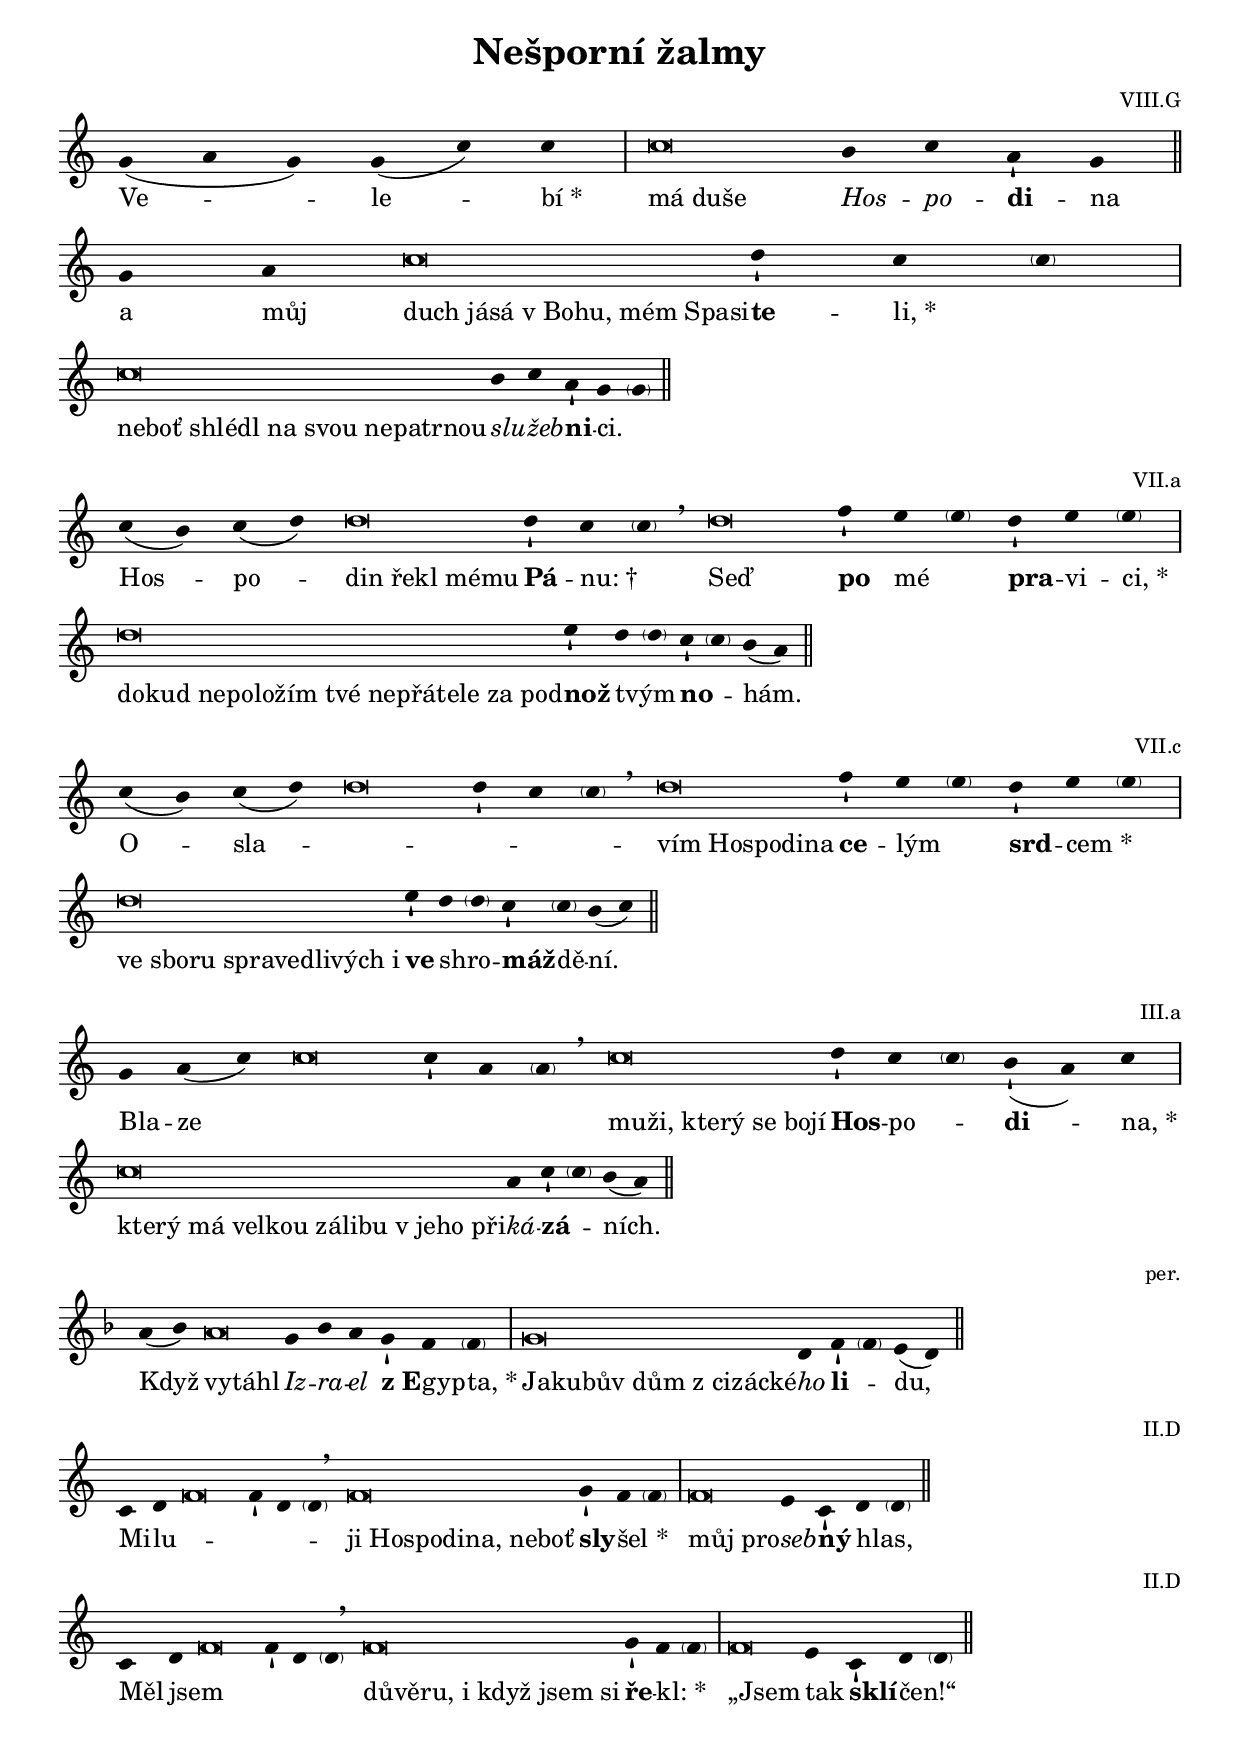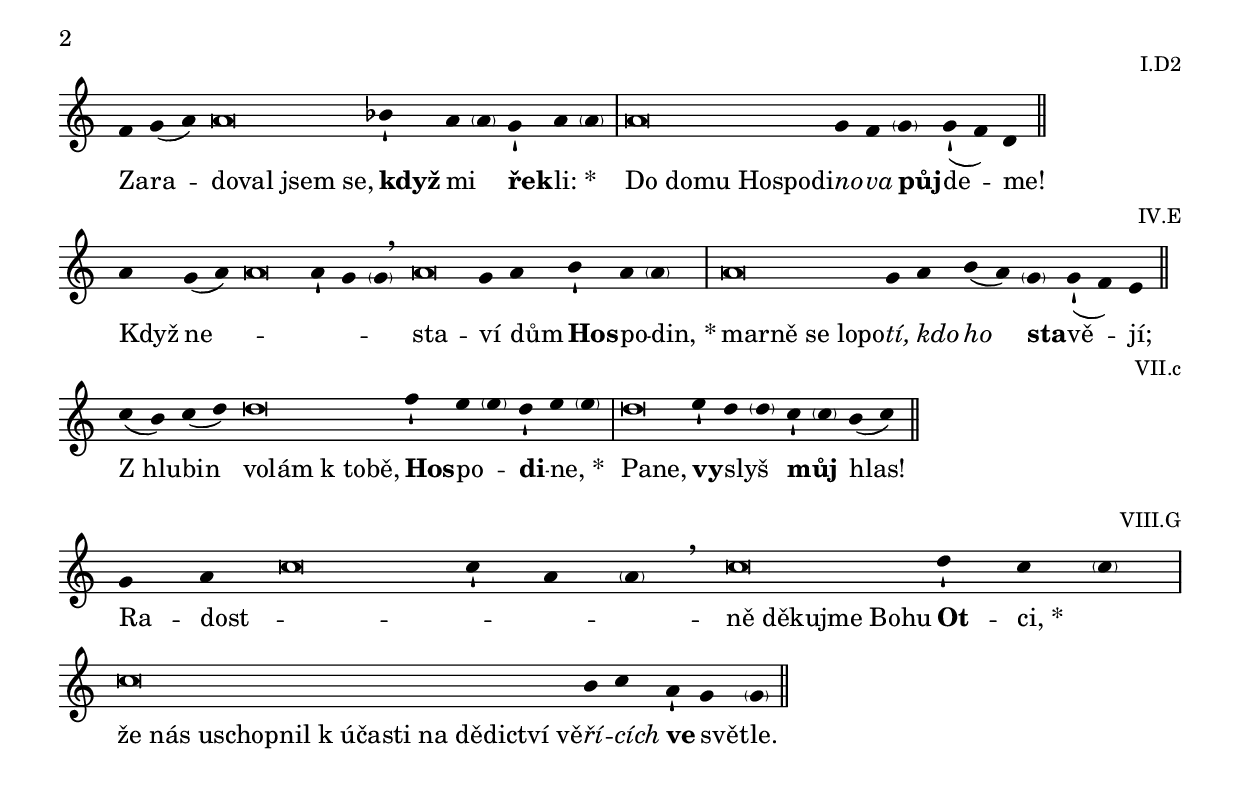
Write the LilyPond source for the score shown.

\version "2.15.37"

\header {
  title = "Nešporní žalmy"
}

\include "spolecne_nespory.ly"

\score {
  \relative c'' {
    \choralniRezim
    g4( a g) g( c) c \barMax
    c\breve b4 c a-| g \barFinalis \break
    g4 a c\breve d4-| c \parenthesize c \barMax
    c\breve b4 c a-| g \parenthesize g \barFinalis
  }
  \addlyrics {
    Ve -- le -- bí_*
    "má duše" \li Hos -- po -- \ln \lb di -- \ln na
    a můj "duch jásá v Bohu, mém Spasi" -- \lb te -- \ln li,_* \skip 1
    "neboť shlédl na svou nepatrnou" \li slu -- žeb -- \ln \lb ni -- \ln ci.
  } 
  \header {
    quiddd = "Magnificat"
    modus = "VIII"
    differentia = "G" 
    psalmus = ""
    id = "magnificat"
    piece = \markup {\sestavTitulek}
  }
}

\score {
  \relative c'' {
    \choralniRezim
    c4( b) c( d) d\breve d4-| c \parenthesize c \barMin 
    d\breve f4-| e \parenthesize e d-| e \parenthesize e \barMax
    d\breve e4-| d \parenthesize d c-| \parenthesize c b( a) \barFinalis
  }
  \addlyrics {
    Hos -- po -- "din řekl mému" \lb Pá -- \ln \markup{nu: \Dagger} \skip 1
    Seď \lb po \ln mé \skip 1 \lb pra -- \ln vi -- ci,_*
    "dokud nepoložím tvé nepřátele za pod" -- \lb nož \ln tvým \skip 1 \lb no -- \ln \skip 1 hám.
  }
  \header {
    quiddd = "Žalm 110"
    modus = "VII"
    differentia = "a" 
    psalmus = ""
    id = "z110"
    piece = \markup {\sestavTitulek}
  }
}  

\score {
  \relative c'' {
    \choralniRezim
    c4( b) c( d) d\breve d4-| c \parenthesize c \barMin 
    d\breve f4-| e \parenthesize e d-| e \parenthesize e \barMax
    d\breve e4-| d \parenthesize d c-| \parenthesize c b( c) \barFinalis
  }
  \addlyrics {
    O -- sla -- \skip 1 \skip 1 \skip 1 \skip 1 "vím Hospodina" \lb ce -- \ln lým \skip 1 \lb srd -- \ln cem_* \skip 1
    "ve sboru spravedlivých i" \lb ve \ln shro -- \lb \skip 1 máž -- \ln dě -- ní.	
  } 
  \header {
    quiddd = "Žalm "
    modus = "VII"
    differentia = "c" 
    psalmus = ""
    id = "z111"
    piece = \markup {\sestavTitulek}
  }
}

\score {
  \relative c'' {
    \choralniRezim
    g4 a( c) c\breve c4-| a \parenthesize a \barMin
    c\breve d4-| c \parenthesize c b(-| a) c \barMax
    c\breve a4 c-| \parenthesize c b( a) \barFinalis
  }
  \addlyrics {
    Bla -- ze \skip 1 \skip 1 \skip 1 \skip 1 "muži, který se bojí" \lb Hos -- \ln po -- \skip 1 \lb di -- \ln na,_*
    "který má velkou zálibu v jeho při" -- \li ká -- \ln \lb zá -- \ln \skip 1 ních.
  } 
  \header {
    quiddd = "Žalm 112"
    modus = "III"
    differentia = "a" 
    psalmus = ""
    id = "z112"
    piece = \markup {\sestavTitulek}
  }
}

\score {
  \relative c'' {
    \choralniRezim
    \key f \major
    a4( bes) a\breve g4 bes a g-| f \parenthesize f \barMax
    g\breve d4 f-| \parenthesize f e( d) \barFinalis
  }
  \addlyrics {
    Když "vytáhl" \li Iz -- ra -- el \ln \lb z_E -- \ln gyp -- ta,_*
    "Jakubův dům z cizácké" -- \li ho \ln \lb li -- \ln \skip 1 du, 
  } 
  \header {
    quiddd = "Žalm 114"
    modus = "per"
    differentia = "" 
    psalmus = ""
    id = "z114"
    piece = \markup {\sestavTitulek}
  }
}

\score {
  \relative c' {
    \choralniRezim
    c4 d f\breve f4-| d \parenthesize d \barMin
    f\breve g4-| f \parenthesize f \barMax
    f\breve e4 c-| d \parenthesize d \barFinalis
  }
  \addlyrics {
    Mi -- lu -- \skip 1 \skip 1 \skip 1 \skip 1  "ji Hospodina, neboť" \lb sly -- \ln šel_* \skip 1
    "můj pro" -- \li seb -- \ln \lb ný \ln hlas,
  } 
  \header {
    quiddd = "Žalm 116-I"
    modus = "II"
    differentia = "D" 
    psalmus = ""
    id = "z116i"
    piece = \markup {\sestavTitulek}
  }
}

\score {
  \relative c' {
    \choralniRezim
    c4 d f\breve f4-| d \parenthesize d \barMin
    f\breve g4-| f \parenthesize f \barMax
    f\breve e4 c-| d \parenthesize d \barFinalis
  }
  \addlyrics {
    Měl jsem \skip 1 \skip 1 \skip 1 \skip 1  "důvěru, i když jsem si" \lb ře -- \ln kl:_* \skip 1
    "„Jsem" tak \lb sklí -- \ln čen!“
  } 
  \header {
    quiddd = "Žalm 116-II"
    modus = "II"
    differentia = "D" 
    psalmus = ""
    id = "z116ii"
    piece = \markup {\sestavTitulek}
  }
}

\score {
  \relative c' {
    \choralniRezim
    f4 g( a) a\breve bes4-| a \parenthesize a g-| a \parenthesize a \barMax
    a\breve g4 f \parenthesize g g(-| f) d \barFinalis
  }
  \addlyrics {
    Za -- ra -- "doval jsem se," \lb když \ln mi \skip 1 \lb řek -- \ln li:_* \skip 1
    "Do domu Hospodi" -- \li no -- va \ln \lb půj -- \ln de -- me!
  } 
  \header {
    quiddd = "Žalm 122"
    modus = "I"
    differentia = "D2" 
    psalmus = ""
    id = "z122"
    piece = \markup {\sestavTitulek}
  }
}

\score {
  \relative c'' {
    \choralniRezim
    a4 g( a) a\breve a4-| g \parenthesize g \barMin
    a\breve g4 a b-| a \parenthesize a \barMax
    a\breve g4 a b( a) \parenthesize g g(-| f) e \barFinalis
  }
  \addlyrics {
    Když ne -- \skip 1 \skip 1 \skip 1 \skip 1  sta -- ví dům \lb Hos -- \ln po -- din,_*
    "marně se lopo" -- \li tí, kdo ho \ln \lb sta -- \ln vě -- jí;
  } 
  \header {
    quiddd = "Žalm 127"
    modus = "IV"
    differentia = "E" 
    psalmus = ""
    id = "z127"
    piece = \markup {\sestavTitulek}
  }
}

\score {
  \relative c'' {
    \choralniRezim
    c4( b) c( d) d\breve f4-| e \parenthesize e d-| e \parenthesize e \barMax
    d\breve e4-| d \parenthesize d c-| \parenthesize c b( c) \barFinalis
  }
  \addlyrics {
    Z_hlu -- bin "volám k tobě," \lb Hos -- \ln po -- \lb \skip 1 di -- \ln ne,_* \skip 1
    "Pane," \lb vy -- \ln slyš \skip 1 \lb můj \ln \skip 1 hlas! 
  } 
  \header {
    quiddd = "Žalm 130"
    modus = "VII"
    differentia = "c" 
    psalmus = ""
    id = "z130"
    piece = \markup {\sestavTitulek}
  }
}

\score {
  \relative c'' {
    \choralniRezim
    g4 a c\breve c4-| a4 \parenthesize a \barMin
    c\breve d4-| c \parenthesize c \barMax
    c\breve b4 c a-| g \parenthesize g \barFinalis
  }
  \addlyrics {
    Ra -- dost -- \skip 1 \skip 1 \skip 1 \skip 1 "ně děkujme Bohu" \lb Ot -- \ln ci,_* \skip 1
    "že nás uschopnil k účasti na dědictví vě" -- \li ří -- cích \ln \lb ve \ln svět -- le.
  } 
  \header {
    quiddd = "Kol 1"
    modus = "VIII"
    differentia = "G" 
    psalmus = ""
    id = "kkol1"
    piece = \markup {\sestavTitulek}
  }
}


%{
\score {
  \relative c' {
    \choralniRezim
    
  }
  \addlyrics {
    
  } 
  \header {
    quiddd = "Žalm "
    modus = ""
    differentia = "" 
    psalmus = ""
    id = ""
    piece = \markup {\sestavTitulek}
  }
}
%}